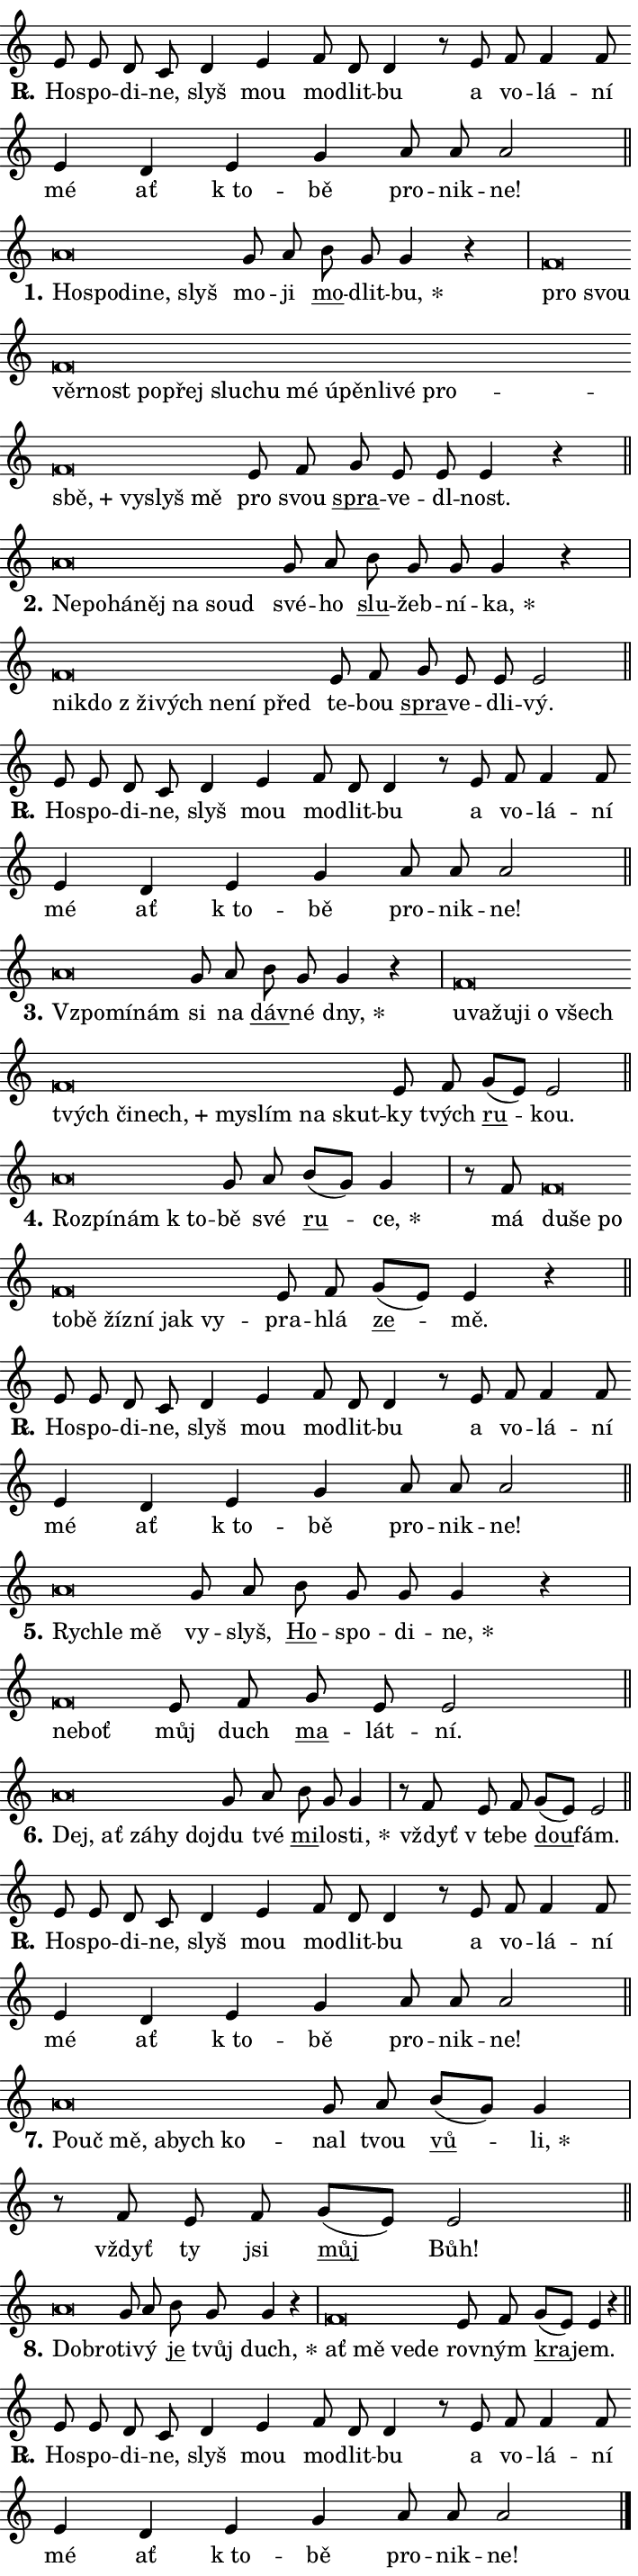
\version "2.24.0"
\header { tagline = "" }
\paper {
  indent = 0\cm
  top-margin = 0\cm
  right-margin = 0.13\cm % to fit lyric hyphens
  bottom-margin = 0\cm
  left-margin = 0\cm
  paper-width = 12\cm
  page-breaking = #ly:one-page-breaking
  system-system-spacing.basic-distance = #11
  score-system-spacing.basic-distance = #11
  ragged-last = ##f
}


%% Author: Thomas Morley
%% https://lists.gnu.org/archive/html/lilypond-user/2020-05/msg00002.html
#(define (line-position grob)
"Returns position of @var[grob} in current system:
   @code{'start}, if at first time-step
   @code{'end}, if at last time-step
   @code{'middle} otherwise
"
  (let* ((col (ly:item-get-column grob))
         (ln (ly:grob-object col 'left-neighbor))
         (rn (ly:grob-object col 'right-neighbor))
         (col-to-check-left (if (ly:grob? ln) ln col))
         (col-to-check-right (if (ly:grob? rn) rn col))
         (break-dir-left
           (and
             (ly:grob-property col-to-check-left 'non-musical #f)
             (ly:item-break-dir col-to-check-left)))
         (break-dir-right
           (and
             (ly:grob-property col-to-check-right 'non-musical #f)
             (ly:item-break-dir col-to-check-right))))
        (cond ((eqv? 1 break-dir-left) 'start)
              ((eqv? -1 break-dir-right) 'end)
              (else 'middle))))

#(define (tranparent-at-line-position vctor)
  (lambda (grob)
  "Relying on @code{line-position} select the relevant enry from @var{vctor}.
Used to determine transparency,"
    (case (line-position grob)
      ((end) (not (vector-ref vctor 0)))
      ((middle) (not (vector-ref vctor 1)))
      ((start) (not (vector-ref vctor 2))))))

noteHeadBreakVisibility =
#(define-music-function (break-visibility)(vector?)
"Makes @code{NoteHead}s transparent relying on @var{break-visibility}"
#{
  \override NoteHead.transparent =
    #(tranparent-at-line-position break-visibility)
#})

#(define delete-ledgers-for-transparent-note-heads
  (lambda (grob)
    "Reads whether a @code{NoteHead} is transparent.
If so this @code{NoteHead} is removed from @code{'note-heads} from
@var{grob}, which is supposed to be @code{LedgerLineSpanner}.
As a result ledgers are not printed for this @code{NoteHead}"
    (let* ((nhds-array (ly:grob-object grob 'note-heads))
           (nhds-list
             (if (ly:grob-array? nhds-array)
                 (ly:grob-array->list nhds-array)
                 '()))
           ;; Relies on the transparent-property being done before
           ;; Staff.LedgerLineSpanner.after-line-breaking is executed.
           ;; This is fragile ...
           (to-keep
             (remove
               (lambda (nhd)
                 (ly:grob-property nhd 'transparent #f))
               nhds-list)))
      ;; TODO find a better method to iterate over grob-arrays, similiar
      ;; to filter/remove etc for lists
      ;; For now rebuilt from scratch
      (set! (ly:grob-object grob 'note-heads)  '())
      (for-each
        (lambda (nhd)
          (ly:pointer-group-interface::add-grob grob 'note-heads nhd))
        to-keep))))

squashNotes = {
  \override NoteHead.X-extent = #'(-0.2 . 0.2)
  \override NoteHead.Y-extent = #'(-0.75 . 0)
  \override NoteHead.stencil =
    #(lambda (grob)
       (let ((pos (ly:grob-property grob 'staff-position)))
         (begin
           (if (< pos -7) (display "ERROR: Lower brevis then expected\n") (display ""))
           (if (<= pos -6) ly:text-interface::print ly:note-head::print))))
}
unSquashNotes = {
  \revert NoteHead.X-extent
  \revert NoteHead.Y-extent
  \revert NoteHead.stencil
}

hideNotes = \noteHeadBreakVisibility #begin-of-line-visible
unHideNotes = \noteHeadBreakVisibility #all-visible

% work-around for resetting accidentals
% https://lilypond.org/doc/v2.23/Documentation/notation/displaying-rhythms#unmetered-music
cadenzaMeasure = {
  \cadenzaOff
  \partial 1024 s1024
  \cadenzaOn
}

#(define-markup-command (accent layout props text) (markup?)
  "Underline accented syllable"
  (interpret-markup layout props
    #{\markup \override #'(offset . 4.3) \underline { #text }#}))

responsum = \markup \concat {
  "R" \hspace #-1.05 \path #0.1 #'((moveto 0 0.07) (lineto 0.9 0.8)) \hspace #0.05 "."
}

spaceSize = #0.6828661417322834 % exact space size for TeX Gyre Schola

\layout {
  \context {
    \Staff
    \remove "Time_signature_engraver"
    \override LedgerLineSpanner.after-line-breaking = #delete-ledgers-for-transparent-note-heads
  }
  \context {
    \Lyrics {
      \override LyricSpace.minimum-distance = \spaceSize
      \override LyricText.font-name = #"TeX Gyre Schola"
      \override LyricText.font-size = 1
      \override StanzaNumber.font-name = #"TeX Gyre Schola Bold"
      \override StanzaNumber.font-size = 1
    }
  }
  \context {
    \Score 
    \override NoteHead.text =
      #(lambda (grob) 
        (let ((pos (ly:grob-property grob 'staff-position)))
          #{\markup {
            \combine
              \halign #-0.55 \raise #(if (= pos -6) 0 0.5) \override #'(thickness . 2) \draw-line #'(3.2 . 0)
              \musicglyph "noteheads.sM1"
          }#}))
  }
}

% magnetic-lyrics.ily
%
%   written by
%     Jean Abou Samra <jean@abou-samra.fr>
%     Werner Lemberg <wl@gnu.org>
%
%   adapted by
%     Jiri Hon <jiri.hon@gmail.com>
%
% Version 2022-Apr-15

% https://www.mail-archive.com/lilypond-user@gnu.org/msg149350.html

#(define (Left_hyphen_pointer_engraver context)
   "Collect syllable-hyphen-syllable occurrences in lyrics and store
them in properties.  This engraver only looks to the left.  For
example, if the lyrics input is @code{foo -- bar}, it does the
following.

@itemize @bullet
@item
Set the @code{text} property of the @code{LyricHyphen} grob between
@q{foo} and @q{bar} to @code{foo}.

@item
Set the @code{left-hyphen} property of the @code{LyricText} grob with
text @q{foo} to the @code{LyricHyphen} grob between @q{foo} and
@q{bar}.
@end itemize

Use this auxiliary engraver in combination with the
@code{lyric-@/text::@/apply-@/magnetic-@/offset!} hook."
   (let ((hyphen #f)
         (text #f))
     (make-engraver
      (acknowledgers
       ((lyric-syllable-interface engraver grob source-engraver)
        (set! text grob)))
      (end-acknowledgers
       ((lyric-hyphen-interface engraver grob source-engraver)
        ;(when (not (grob::has-interface grob 'lyric-space-interface))
          (set! hyphen grob)));)
      ((stop-translation-timestep engraver)
       (when (and text hyphen)
         (ly:grob-set-object! text 'left-hyphen hyphen))
       (set! text #f)
       (set! hyphen #f)))))

#(define (lyric-text::apply-magnetic-offset! grob)
   "If the space between two syllables is less than the value in
property @code{LyricText@/.details@/.squash-threshold}, move the right
syllable to the left so that it gets concatenated with the left
syllable.

Use this function as a hook for
@code{LyricText@/.after-@/line-@/breaking} if the
@code{Left_@/hyphen_@/pointer_@/engraver} is active."
   (let ((hyphen (ly:grob-object grob 'left-hyphen #f)))
     (when hyphen
       (let ((left-text (ly:spanner-bound hyphen LEFT)))
         (when (grob::has-interface left-text 'lyric-syllable-interface)
           (let* ((common (ly:grob-common-refpoint grob left-text X))
                  (this-x-ext (ly:grob-extent grob common X))
                  (left-x-ext
                   (begin
                     ;; Trigger magnetism for left-text.
                     (ly:grob-property left-text 'after-line-breaking)
                     (ly:grob-extent left-text common X)))
                  ;; `delta` is the gap width between two syllables.
                  (delta (- (interval-start this-x-ext)
                            (interval-end left-x-ext)))
                  (details (ly:grob-property grob 'details))
                  (threshold (assoc-get 'squash-threshold details 0.2)))
             (when (< delta threshold)
               (let* (;; We have to manipulate the input text so that
                      ;; ligatures crossing syllable boundaries are not
                      ;; disabled.  For languages based on the Latin
                      ;; script this is essentially a beautification.
                      ;; However, for non-Western scripts it can be a
                      ;; necessity.
                      (lt (ly:grob-property left-text 'text))
                      (rt (ly:grob-property grob 'text))
                      (is-space (grob::has-interface hyphen 'lyric-space-interface))
                      (space (if is-space " " ""))
                      (extra-delta (if is-space spaceSize 0))
                      ;; Append new syllable.
                      (ltrt-space (if (and (string? lt) (string? rt))
                                (string-append lt space rt)
                                (make-concat-markup (list lt space rt))))
                      ;; Right-align `ltrt` to the right side.
                      (ltrt-space-markup (grob-interpret-markup
                               grob
                               (make-translate-markup
                                (cons (interval-length this-x-ext) 0)
                                (make-right-align-markup ltrt-space)))))
                 (begin
                   ;; Don't print `left-text`.
                   (ly:grob-set-property! left-text 'stencil #f)
                   ;; Set text and stencil (which holds all collected
                   ;; syllables so far) and shift it to the left.
                   (ly:grob-set-property! grob 'text ltrt-space)
                   (ly:grob-set-property! grob 'stencil ltrt-space-markup)
                   (ly:grob-translate-axis! grob (- (- delta extra-delta)) X))))))))))


#(define (lyric-hyphen::displace-bounds-first grob)
   ;; Make very sure this callback isn't triggered too early.
   (let ((left (ly:spanner-bound grob LEFT))
         (right (ly:spanner-bound grob RIGHT)))
     (ly:grob-property left 'after-line-breaking)
     (ly:grob-property right 'after-line-breaking)
     (ly:lyric-hyphen::print grob)))

squashThreshold = #0.4

\layout {
  \context {
    \Lyrics
    \consists #Left_hyphen_pointer_engraver
    \override LyricText.after-line-breaking =
      #lyric-text::apply-magnetic-offset!
    \override LyricHyphen.stencil = #lyric-hyphen::displace-bounds-first
    \override LyricText.details.squash-threshold = \squashThreshold
    \override LyricHyphen.minimum-distance = 0
    \override LyricHyphen.minimum-length = \squashThreshold
  }
}

squashText = \override LyricText.details.squash-threshold = 9999
unSquashText = \override LyricText.details.squash-threshold = \squashThreshold

leftText = \override LyricText.self-alignment-X = #LEFT
unLeftText = \revert LyricText.self-alignment-X

starOffset = #(lambda (grob) 
                (let ((x_offset (ly:self-alignment-interface::aligned-on-x-parent grob)))
                  (if (= x_offset 0) 0 (+ x_offset 1.2))))

star = #(define-music-function (syllable)(string?)
"Append star separator at the end of a syllable"
#{
  \once \override LyricText.X-offset = #starOffset
  \lyricmode { \markup {
    #syllable
    \override #'((font-name . "TeX Gyre Schola Bold")) \hspace #0.2 \lower #0.65 \larger "*"
  } }
#})

starAccent = #(define-music-function (syllable)(string?)
"Append star separator at the end of a syllable and make accent"
#{
  \once \override LyricText.X-offset = #starOffset
  \lyricmode { \markup {
    \accent #syllable
    \override #'((font-name . "TeX Gyre Schola Bold")) \hspace #0.2 \lower #0.65 \larger "*"
  } }
#})

breath = #(define-music-function (syllable)(string?)
"Append breathing indicator at the end of a syllable"
#{
  \lyricmode { \markup { #syllable "+" } }
#})

optionalBreath = #(define-music-function (syllable)(string?)
"Append optional breathing indicator at the end of a syllable"
#{
  \lyricmode { \markup { #syllable "(+)" } }
#})


\score {
    <<
        \new Voice = "melody" { \cadenzaOn \key c \major \relative { e'8 e d c \bar "" d4 e \bar "" f8 d d4 \bar "" r8 e f f4 f8 \bar "" e4 d \bar "" e g \bar "" a8 a a2 \cadenzaMeasure \bar "||" \break } }
        \new Lyrics \lyricsto "melody" { \lyricmode { \set stanza = \responsum
Ho -- spo -- di -- ne, slyš mou mo -- dlit -- bu a vo -- lá -- ní mé ať "k to" -- bě pro -- nik -- ne! } }
    >>
    \layout {}
}

\score {
    <<
        \new Voice = "melody" { \cadenzaOn \key c \major \relative { \squashNotes a'\breve*1/16 \hideNotes \breve*1/16 \bar "" \breve*1/16 \bar "" \breve*1/16 \breve*1/16 \bar "" \unHideNotes \unSquashNotes g8 a \bar "" b g g4 r \cadenzaMeasure \bar "|" \squashNotes f\breve*1/16 \hideNotes \breve*1/16 \bar "" \breve*1/16 \bar "" \breve*1/16 \bar "" \breve*1/16 \bar "" \breve*1/16 \bar "" \breve*1/16 \bar "" \breve*1/16 \bar "" \breve*1/16 \bar "" \breve*1/16 \bar "" \breve*1/16 \bar "" \breve*1/16 \bar "" \breve*1/16 \bar "" \breve*1/16 \bar "" \breve*1/16 \bar "" \breve*1/16 \bar "" \breve*1/16 \breve*1/16 \bar "" \unHideNotes \unSquashNotes e8 f \bar "" g e e e4 r \cadenzaMeasure \bar "||" \break } }
        \new Lyrics \lyricsto "melody" { \lyricmode { \set stanza = "1."
\leftText Ho -- \squashText spo -- di -- ne, slyš \unLeftText \unSquashText mo -- ji \markup \accent mo -- dlit -- \star bu, \leftText pro \squashText svou věr -- nost po -- přej slu -- chu mé ú -- pěn -- li -- vé pro -- \breath "sbě," vy -- slyš mě \unLeftText \unSquashText pro svou \markup \accent spra -- ve -- dl -- nost. } }
    >>
    \layout {}
}

\score {
    <<
        \new Voice = "melody" { \cadenzaOn \key c \major \relative { \squashNotes a'\breve*1/16 \hideNotes \breve*1/16 \bar "" \breve*1/16 \bar "" \breve*1/16 \bar "" \breve*1/16 \breve*1/16 \bar "" \unHideNotes \unSquashNotes g8 a \bar "" b g g g4 r \cadenzaMeasure \bar "|" \squashNotes f\breve*1/16 \hideNotes \breve*1/16 \bar "" \breve*1/16 \bar "" \breve*1/16 \bar "" \breve*1/16 \bar "" \breve*1/16 \breve*1/16 \bar "" \unHideNotes \unSquashNotes e8 f \bar "" g e e e2 \cadenzaMeasure \bar "||" \break } }
        \new Lyrics \lyricsto "melody" { \lyricmode { \set stanza = "2."
\leftText Ne -- \squashText po -- há -- něj na soud \unLeftText \unSquashText své -- ho \markup \accent slu -- žeb -- ní -- \star ka, \leftText ni -- \squashText kdo "z ži" -- vých ne -- ní před \unLeftText \unSquashText te -- bou \markup \accent spra -- ve -- dli -- vý. } }
    >>
    \layout {}
}

\score {
    <<
        \new Voice = "melody" { \cadenzaOn \key c \major \relative { e'8 e d c \bar "" d4 e \bar "" f8 d d4 \bar "" r8 e f f4 f8 \bar "" e4 d \bar "" e g \bar "" a8 a a2 \cadenzaMeasure \bar "||" \break } }
        \new Lyrics \lyricsto "melody" { \lyricmode { \set stanza = \responsum
Ho -- spo -- di -- ne, slyš mou mo -- dlit -- bu a vo -- lá -- ní mé ať "k to" -- bě pro -- nik -- ne! } }
    >>
    \layout {}
}

\score {
    <<
        \new Voice = "melody" { \cadenzaOn \key c \major \relative { \squashNotes a'\breve*1/16 \hideNotes \breve*1/16 \breve*1/16 \bar "" \unHideNotes \unSquashNotes g8 a \bar "" b g g4 r \cadenzaMeasure \bar "|" \squashNotes f\breve*1/16 \hideNotes \breve*1/16 \bar "" \breve*1/16 \bar "" \breve*1/16 \bar "" \breve*1/16 \bar "" \breve*1/16 \bar "" \breve*1/16 \bar "" \breve*1/16 \bar "" \breve*1/16 \bar "" \breve*1/16 \bar "" \breve*1/16 \bar "" \breve*1/16 \breve*1/16 \bar "" \unHideNotes \unSquashNotes e8 f \bar "" g[( e)] e2 \cadenzaMeasure \bar "||" \break } }
        \new Lyrics \lyricsto "melody" { \lyricmode { \set stanza = "3."
\leftText Vzpo -- \squashText mí -- nám \unLeftText \unSquashText si na \markup \accent dáv -- né \star dny, \leftText u -- \squashText va -- žu -- ji o všech tvých či -- \breath "nech," my -- slím na skut -- \unLeftText \unSquashText ky tvých \markup \accent ru -- kou. } }
    >>
    \layout {}
}

\score {
    <<
        \new Voice = "melody" { \cadenzaOn \key c \major \relative { \squashNotes a'\breve*1/16 \hideNotes \breve*1/16 \bar "" \breve*1/16 \breve*1/16 \bar "" \unHideNotes \unSquashNotes g8 a \bar "" b[( g)] g4 \cadenzaMeasure \bar "|" r8 f8 \squashNotes f\breve*1/16 \hideNotes \breve*1/16 \bar "" \breve*1/16 \bar "" \breve*1/16 \bar "" \breve*1/16 \bar "" \breve*1/16 \bar "" \breve*1/16 \bar "" \breve*1/16 \breve*1/16 \bar "" \unHideNotes \unSquashNotes e8 f \bar "" g[( e)] e4 r \cadenzaMeasure \bar "||" \break } }
        \new Lyrics \lyricsto "melody" { \lyricmode { \set stanza = "4."
\leftText Roz -- \squashText pí -- nám "k to" -- \unLeftText \unSquashText bě své \markup \accent ru -- \star ce, má \leftText du -- \squashText še po to -- bě žíz -- ní jak vy -- \unLeftText \unSquashText pra -- hlá \markup \accent ze -- mě. } }
    >>
    \layout {}
}

\score {
    <<
        \new Voice = "melody" { \cadenzaOn \key c \major \relative { e'8 e d c \bar "" d4 e \bar "" f8 d d4 \bar "" r8 e f f4 f8 \bar "" e4 d \bar "" e g \bar "" a8 a a2 \cadenzaMeasure \bar "||" \break } }
        \new Lyrics \lyricsto "melody" { \lyricmode { \set stanza = \responsum
Ho -- spo -- di -- ne, slyš mou mo -- dlit -- bu a vo -- lá -- ní mé ať "k to" -- bě pro -- nik -- ne! } }
    >>
    \layout {}
}

\score {
    <<
        \new Voice = "melody" { \cadenzaOn \key c \major \relative { \squashNotes a'\breve*1/16 \hideNotes \breve*1/16 \breve*1/16 \bar "" \unHideNotes \unSquashNotes g8 a \bar "" b g g g4 r \cadenzaMeasure \bar "|" \squashNotes f\breve*1/16 \hideNotes \breve*1/16 \bar "" \unHideNotes \unSquashNotes e8 f \bar "" g e e2 \cadenzaMeasure \bar "||" \break } }
        \new Lyrics \lyricsto "melody" { \lyricmode { \set stanza = "5."
\leftText Rych -- \squashText le mě \unLeftText \unSquashText vy -- slyš, \markup \accent Ho -- spo -- di -- \star ne, \leftText ne -- \squashText boť \unLeftText \unSquashText můj duch \markup \accent ma -- lát -- ní. } }
    >>
    \layout {}
}

\score {
    <<
        \new Voice = "melody" { \cadenzaOn \key c \major \relative { \squashNotes a'\breve*1/16 \hideNotes \breve*1/16 \bar "" \breve*1/16 \bar "" \breve*1/16 \breve*1/16 \bar "" \unHideNotes \unSquashNotes g8 a \bar "" b g g4 \cadenzaMeasure \bar "|" r8 f8 e8 f \bar "" g[( e)] e2 \cadenzaMeasure \bar "||" \break } }
        \new Lyrics \lyricsto "melody" { \lyricmode { \set stanza = "6."
\leftText Dej, \squashText ať zá -- hy do -- \unLeftText \unSquashText jdu tvé \markup \accent mi -- lo -- \star sti, vždyť "v te" -- be \markup \accent dou -- fám. } }
    >>
    \layout {}
}

\score {
    <<
        \new Voice = "melody" { \cadenzaOn \key c \major \relative { e'8 e d c \bar "" d4 e \bar "" f8 d d4 \bar "" r8 e f f4 f8 \bar "" e4 d \bar "" e g \bar "" a8 a a2 \cadenzaMeasure \bar "||" \break } }
        \new Lyrics \lyricsto "melody" { \lyricmode { \set stanza = \responsum
Ho -- spo -- di -- ne, slyš mou mo -- dlit -- bu a vo -- lá -- ní mé ať "k to" -- bě pro -- nik -- ne! } }
    >>
    \layout {}
}

\score {
    <<
        \new Voice = "melody" { \cadenzaOn \key c \major \relative { \squashNotes a'\breve*1/16 \hideNotes \breve*1/16 \bar "" \breve*1/16 \bar "" \breve*1/16 \bar "" \breve*1/16 \breve*1/16 \bar "" \unHideNotes \unSquashNotes g8 a \bar "" b[( g)] g4 \cadenzaMeasure \bar "|" r8 f8 e8 f \bar "" g[( e)] e2 \cadenzaMeasure \bar "||" \break } }
        \new Lyrics \lyricsto "melody" { \lyricmode { \set stanza = "7."
\leftText Po -- \squashText uč mě, a -- bych ko -- \unLeftText \unSquashText nal tvou \markup \accent vů -- \star li, vždyť ty jsi \markup \accent můj Bůh! } }
    >>
    \layout {}
}

\score {
    <<
        \new Voice = "melody" { \cadenzaOn \key c \major \relative { \squashNotes a'\breve*1/16 \hideNotes \breve*1/16 \bar "" \unHideNotes \unSquashNotes g8 a \bar "" b g g4 r \cadenzaMeasure \bar "|" \squashNotes f\breve*1/16 \hideNotes \breve*1/16 \bar "" \breve*1/16 \breve*1/16 \bar "" \unHideNotes \unSquashNotes e8 f \bar "" g[( e)] e4 r \cadenzaMeasure \bar "||" \break } }
        \new Lyrics \lyricsto "melody" { \lyricmode { \set stanza = "8."
\leftText Dob -- \squashText ro -- \unLeftText \unSquashText ti -- vý \markup \accent je tvůj \star duch, \leftText ať \squashText mě ve -- de \unLeftText \unSquashText rov -- ným \markup \accent kra -- jem. } }
    >>
    \layout {}
}

\score {
    <<
        \new Voice = "melody" { \cadenzaOn \key c \major \relative { e'8 e d c \bar "" d4 e \bar "" f8 d d4 \bar "" r8 e f f4 f8 \bar "" e4 d \bar "" e g \bar "" a8 a a2 \cadenzaMeasure \bar "||" \break } \bar "|." }
        \new Lyrics \lyricsto "melody" { \lyricmode { \set stanza = \responsum
Ho -- spo -- di -- ne, slyš mou mo -- dlit -- bu a vo -- lá -- ní mé ať "k to" -- bě pro -- nik -- ne! } }
    >>
    \layout {}
}
